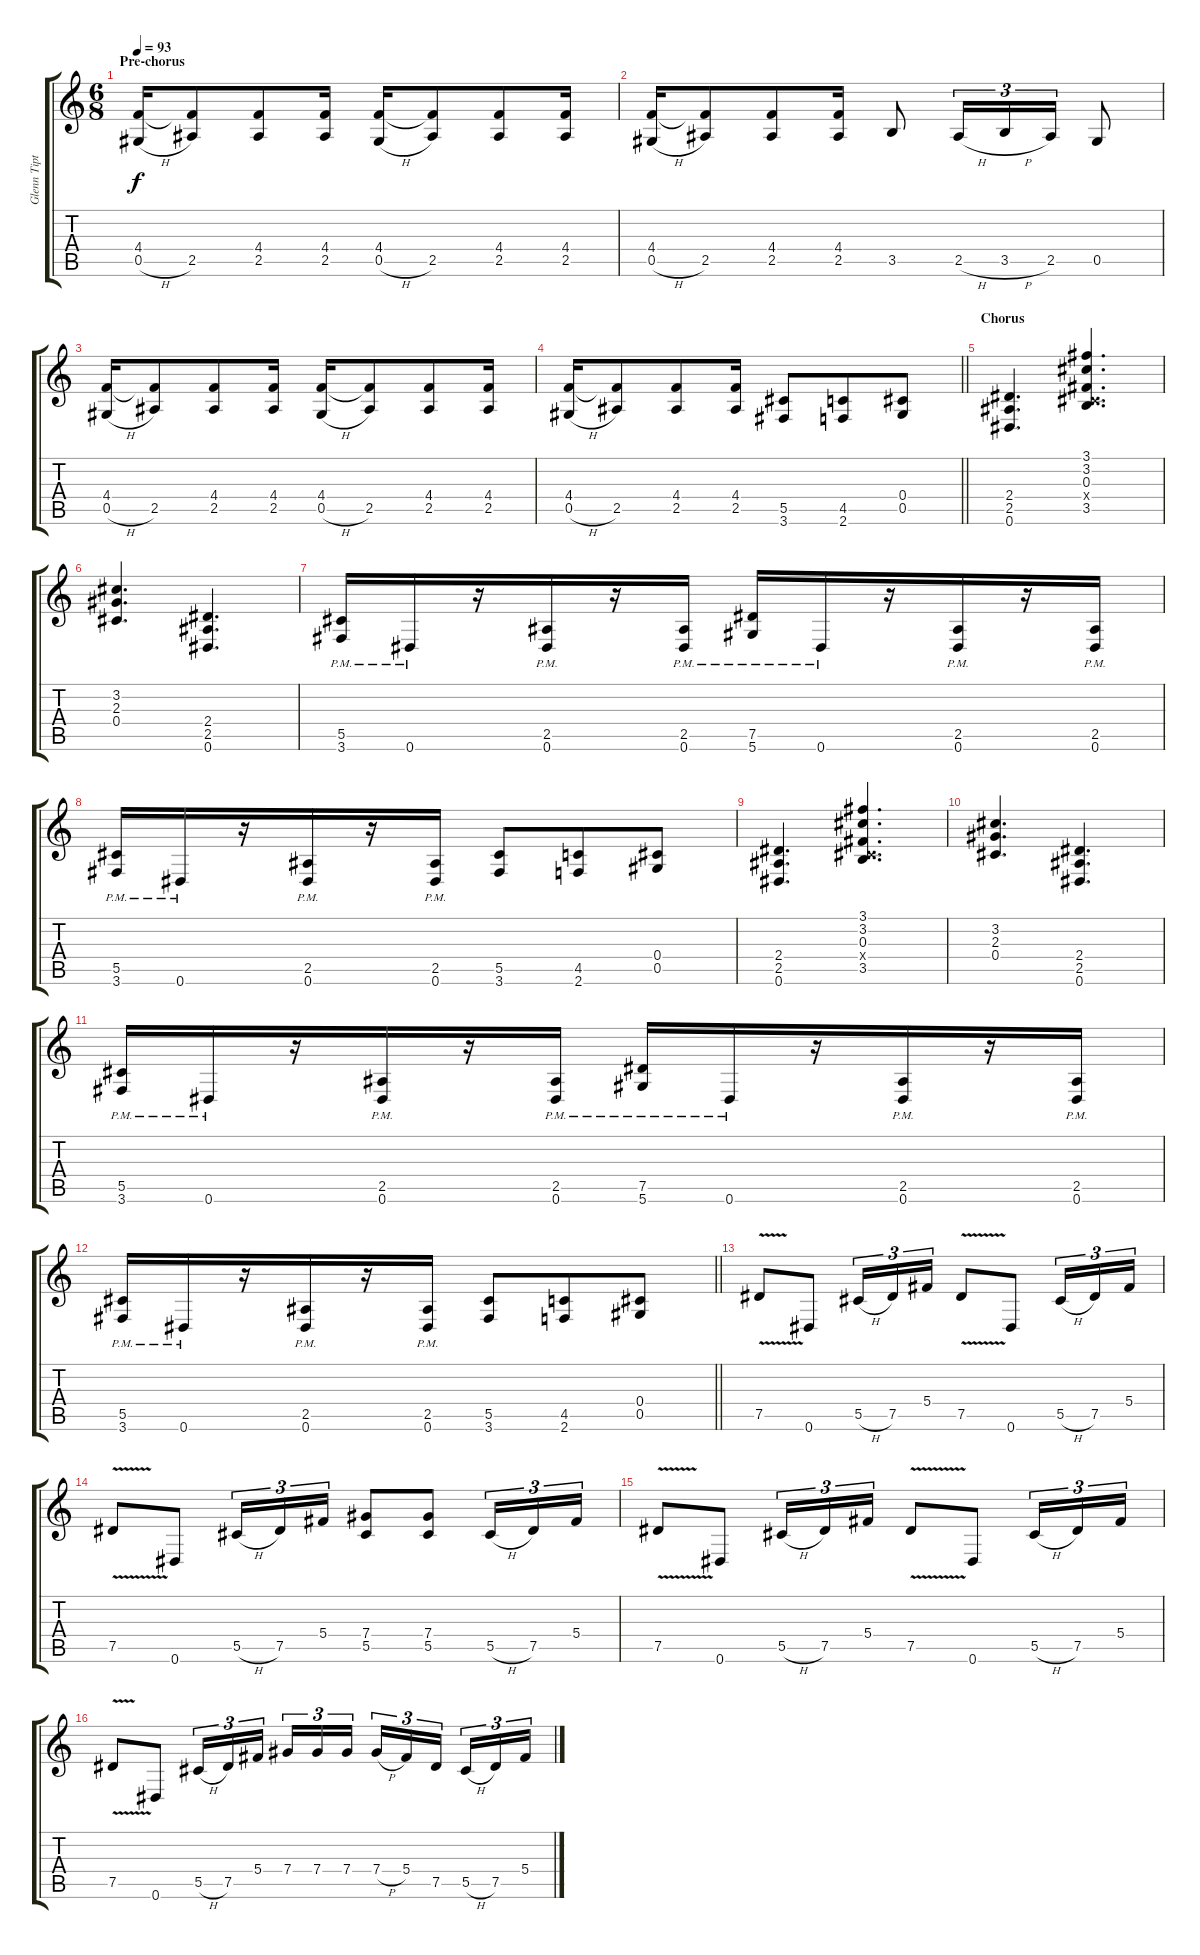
\track ("Glenn Tipton" "Glenn Tipt") {instrument overdrivenguitar}
\staff {score tabs}
\tuning (Eb4 Bb3 Gb3 Db3 Ab2 Eb2) {hide}
\ts (6 8)
\section ("" "Pre-chorus")
\tempo 93
\clef g2
\ks c
(4.4 0.5{h}).16{dy f} (4.4{t} 2.5).8 (4.4 2.5).8 (4.4 2.5).16 (4.4 0.5{h}).16 (4.4{t} 2.5).8 (4.4 2.5).8 (4.4 2.5).16 |
(4.4 0.5{h}).16 (4.4{t} 2.5).8 (4.4 2.5).8 (4.4 2.5).16 3.5.8 2.5{h}.16{tu (3 2)} 3.5{h}.16{tu (3 2)} 2.5.16{tu (3 2)} 0.5.8 |
(4.4 0.5{h}).16 (4.4{t} 2.5).8 (4.4 2.5).8 (4.4 2.5).16 (4.4 0.5{h}).16 (4.4{t} 2.5).8 (4.4 2.5).8 (4.4 2.5).16 |
\barLineRight lightlight
(4.4 0.5{h}).16 (4.4{t} 2.5).8 (4.4 2.5).8 (4.4 2.5).16 (5.5 3.6).8 (4.5 2.6).8 (0.4 0.5).8 |
\section ("" "Chorus")
(2.4 2.5 0.6).4{d} (3.1 3.2 0.3 0.4{x} 3.5).4{d} |
(3.2 2.3 0.4).4{d} (2.4 2.5 0.6).4{d} |
(5.5{pm} 3.6{pm}).16 0.6{pm}.16 r.16 (2.5{pm} 0.6{pm}).16 r.16 (2.5{pm} 0.6{pm}).16 (7.5{pm} 5.6{pm}).16 0.6{pm}.16 r.16 (2.5{pm} 0.6{pm}).16 r.16 (2.5{pm} 0.6{pm}).16 |
(5.5{pm} 3.6{pm}).16 0.6{pm}.16 r.16 (2.5{pm} 0.6{pm}).16 r.16 (2.5{pm} 0.6{pm}).16 (5.5 3.6).8 (4.5 2.6).8 (0.4 0.5).8 |
(2.4 2.5 0.6).4{d} (3.1 3.2 0.3 0.4{x} 3.5).4{d} |
(3.2 2.3 0.4).4{d} (2.4 2.5 0.6).4{d} |
(5.5{pm} 3.6{pm}).16 0.6{pm}.16 r.16 (2.5{pm} 0.6{pm}).16 r.16 (2.5{pm} 0.6{pm}).16 (7.5{pm} 5.6{pm}).16 0.6{pm}.16 r.16 (2.5{pm} 0.6{pm}).16 r.16 (2.5{pm} 0.6{pm}).16 |
\barLineRight lightlight
(5.5{pm} 3.6{pm}).16 0.6{pm}.16 r.16 (2.5{pm} 0.6{pm}).16 r.16 (2.5{pm} 0.6{pm}).16 (5.5 3.6).8 (4.5 2.6).8 (0.4 0.5).8 |
\section ("" "")
7.5{v}.8 0.6.8 5.5{h}.16{tu (3 2)} 7.5.16{tu (3 2)} 5.4.16{tu (3 2)} 7.5{v}.8 0.6.8 5.5{h}.16{tu (3 2)} 7.5.16{tu (3 2)} 5.4.16{tu (3 2)} |
7.5{v}.8 0.6.8 5.5{h}.16{tu (3 2)} 7.5.16{tu (3 2)} 5.4.16{tu (3 2)} (7.4 5.5).8 (7.4 5.5).8 5.5{h}.16{tu (3 2)} 7.5.16{tu (3 2)} 5.4.16{tu (3 2)} |
7.5{v}.8 0.6.8 5.5{h}.16{tu (3 2)} 7.5.16{tu (3 2)} 5.4.16{tu (3 2)} 7.5{v}.8 0.6.8 5.5{h}.16{tu (3 2)} 7.5.16{tu (3 2)} 5.4.16{tu (3 2)} |
7.5{v}.8 0.6.8 5.5{h}.16{tu (3 2)} 7.5.16{tu (3 2)} 5.4.16{tu (3 2)} 7.4.16{tu (3 2)} 7.4.16{tu (3 2)} 7.4.16{tu (3 2) beam splitsecondary} 7.4{h}.16{tu (3 2)} 5.4.16{tu (3 2)} 7.5.16{tu (3 2) beam splitsecondary} 5.5{h}.16{tu (3 2)} 7.5.16{tu (3 2)} 5.4.16{tu (3 2)}
